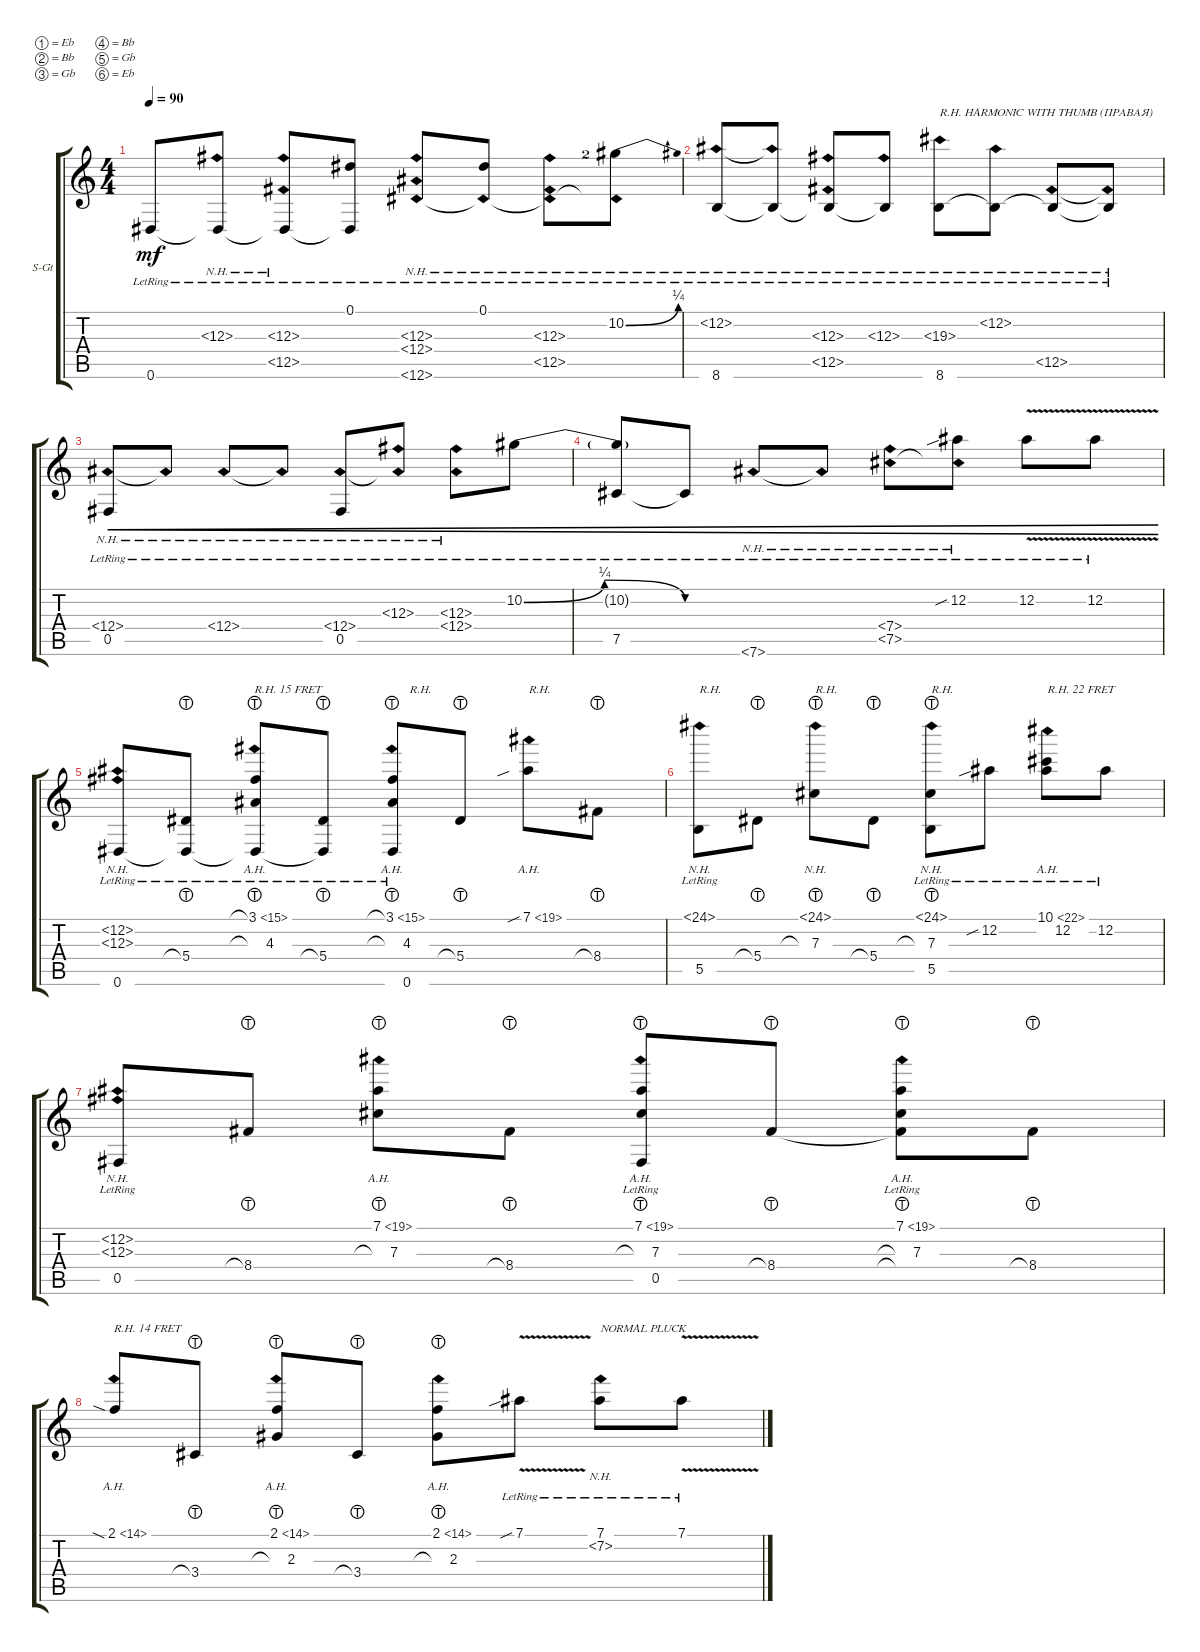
\defaultSystemsLayout 4
\bracketExtendMode groupsimilarinstruments
\firstSystemTrackNameOrientation horizontal
\otherSystemsTrackNameOrientation horizontal
\track ("Steel Guitar" "S-Gt") {instrument acousticguitarsteel}
\staff {score tabs}
\tuning (Eb4 Bb3 Gb3 Bb2 Gb2 Eb2)
\ts (4 4)
\tempo 90
\clef g2
\ks c
0.6{lr}.8{dy mf} (12.3{nh lr} 0.6{lr t}).8 (12.5{nh lr} 12.3{nh lr} 0.6{lr t}).8 (0.1{lr} 0.6{lr t}).8 (12.4{nh lr} 12.6{nh lr} 12.3{nh lr}).8 (0.1{lr} 12.6{nh lr t}).8 (12.5{nh lr} 12.3{nh lr} 12.6{nh lr t}).8 (10.2{be (bend 0 0 18 1) lr lf 3} 12.6{nh lr t}).8 |
(12.2{nh lr} 8.6{lr}).8 (8.6{lr t} 12.2{nh lr t}).8 (12.3{nh lr} 12.5{nh lr} 8.6{lr t}).8 (12.3{nh lr} 8.6{lr t}).8 (8.6{lr} 19.3{nh lr}).8{txt "R.H. HARMONIC WITH THUMB (ПРАВАЯ)"} (12.2{nh lr} 8.6{lr t}).8 (12.5{nh lr} 8.6{lr t}).8 (12.5{nh lr t} 8.6{lr t}).8 |
(12.4{nh lr} 0.5{lr}).8{cre} 12.4{nh lr t}.8{cre} 12.4{nh lr}.8{cre} 12.4{nh lr t}.8{cre} (12.4{nh lr} 0.5{lr}).8{cre} (12.3{nh lr} 12.4{nh lr t}).8{cre} (12.3{nh lr} 12.4{nh lr}).8{cre} 10.2{be (bendrelease 0 0 15 1 42.6 1 59.4 0) lr}.8{cre} |
(7.5{lr} 10.2{lr t}).8{cre} 7.5{lr t}.8{cre} 7.6{nh lr}.8{cre} 7.6{nh lr t}.8{cre} (7.4{nh lr} 7.5{nh lr}).8{cre} (12.2{sib lr} 7.5{nh lr t}).8{cre} 12.2{v lr}.8{cre} 12.2{v lr}.8{cre} |
(12.2{nh lr} 0.6{lr} 12.3{nh lr}).8 (5.4{lht} 0.6{lr t}).8 (3.1{ah 12 lht} 0.6{lr t} 4.3{lht}).8{txt "R.H. 15 FRET"} (5.4{lht} 0.6{lr t}).8 (3.1{ah 12 lht} 4.3{lht lr} 0.6{lr}).8{txt "      R.H. "} 5.4{lht}.8 7.1{ah 12 sib}.8{txt "R.H. "} 8.4{lht}.8 |
(24.1{nh} 5.5{lr}).8{txt "R.H. "} 5.4{lht}.8 (24.1{nh} 7.3{lht}).8{txt "R.H. "} 5.4{lht}.8 (24.1{nh} 5.5{lr} 7.3{lht}).8{txt "R.H. "} 12.2{sib lr}.8 (12.2{lr} 10.1{ah 12 lr}).8{txt "R.H. 22 FRET"} 12.2{lr}.8 |
(12.2{nh lr} 0.5{lr} 12.3{nh lr}).8 8.4{lht}.8 (7.1{ah 12} 7.3{lht}).8 8.4{lht}.8 (0.5{lr} 7.1{ah 12} 7.3{lht}).8 8.4{lht}.8 (8.4{lht lr t} 7.1{ah 12} 7.3{lht}).8 8.4{lht}.8 |
\scale
1.07665 2.1{ah 12 sia}.8{txt "R.H. 14 FRET"} 3.4{lht}.8 (2.1{ah 12} 2.3{lht}).8 3.4{lht}.8 (2.1{ah 12} 2.3{lht}).8 7.1{v sib lr}.8 (7.1{lr} 7.2{nh lr}).8{txt "NORMAL PLUCK"} 7.1{v lr}.8
